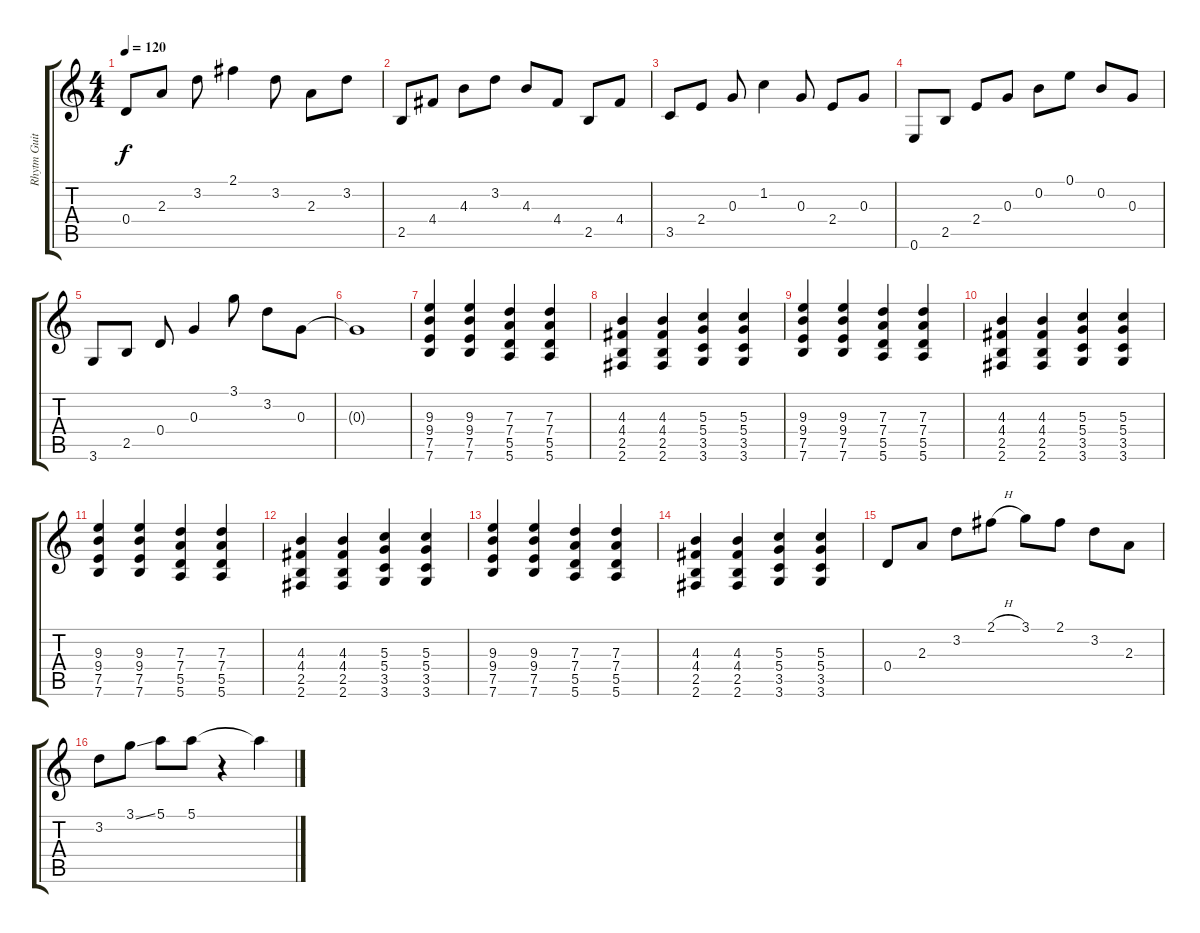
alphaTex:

\track ("Rhytm Guitar" "Rhytm Guit") {instrument acousticguitarsteel}
\staff {score tabs}
\tuning (E4 B3 G3 D3 A2 E2) {hide}
\ts (4 4)
\tempo 120
\clef g2
\ks c
0.4.8{dy f} 2.3.8 3.2.8 2.1.4 3.2.8 2.3.8 3.2.8 |
2.5.8 4.4.8 4.3.8 3.2.8 4.3.8 4.4.8 2.5.8 4.4.8 |
3.5.8 2.4.8 0.3.8 1.2.4 0.3.8 2.4.8 0.3.8 |
0.6.8 2.5.8 2.4.8 0.3.8 0.2.8 0.1.8 0.2.8 0.3.8 |
3.6.8 2.5.8 0.4.8 0.3.4 3.1.8 3.2.8 0.3.8 |
0.3{t}.1 |
(9.3 9.4 7.5 7.6).4 (9.3 9.4 7.5 7.6).4 (7.3 7.4 5.5 5.6).4 (7.3 7.4 5.5 5.6).4 |
(4.3 4.4 2.5 2.6).4 (4.3 4.4 2.5 2.6).4 (5.3 5.4 3.5 3.6).4 (5.3 5.4 3.5 3.6).4 |
(9.3 9.4 7.5 7.6).4 (9.3 9.4 7.5 7.6).4 (7.3 7.4 5.5 5.6).4 (7.3 7.4 5.5 5.6).4 |
(4.3 4.4 2.5 2.6).4 (4.3 4.4 2.5 2.6).4 (5.3 5.4 3.5 3.6).4 (5.3 5.4 3.5 3.6).4 |
(9.3 9.4 7.5 7.6).4 (9.3 9.4 7.5 7.6).4 (7.3 7.4 5.5 5.6).4 (7.3 7.4 5.5 5.6).4 |
(4.3 4.4 2.5 2.6).4 (4.3 4.4 2.5 2.6).4 (5.3 5.4 3.5 3.6).4 (5.3 5.4 3.5 3.6).4 |
(9.3 9.4 7.5 7.6).4 (9.3 9.4 7.5 7.6).4 (7.3 7.4 5.5 5.6).4 (7.3 7.4 5.5 5.6).4 |
(4.3 4.4 2.5 2.6).4 (4.3 4.4 2.5 2.6).4 (5.3 5.4 3.5 3.6).4 (5.3 5.4 3.5 3.6).4 |
0.4.8 2.3.8 3.2.8 2.1{h}.8 3.1.8 2.1.8 3.2.8 2.3.8 |
3.2.8 3.1{ss}.8 5.1.8 5.1.8 r.4 5.1{t}.4
